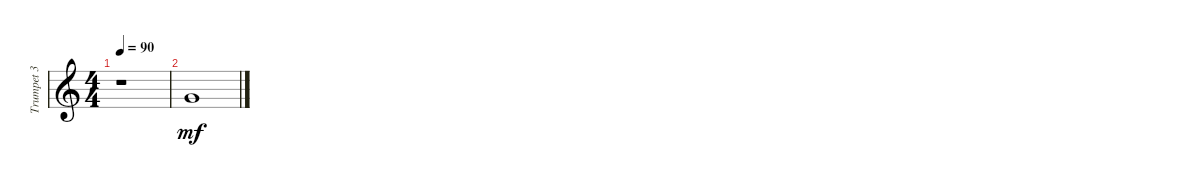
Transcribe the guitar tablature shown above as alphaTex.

\track ("Trumpet 3" "Trumpet 3") {instrument acousticgrandpiano}
\staff {score}
\tuning (E4 B3 G3 D3 A2 E2 B1) {hide}
\ts (4 4)
\tempo 90
\clef g2
\ks c
r.1{dy mf} |
3.1.1
